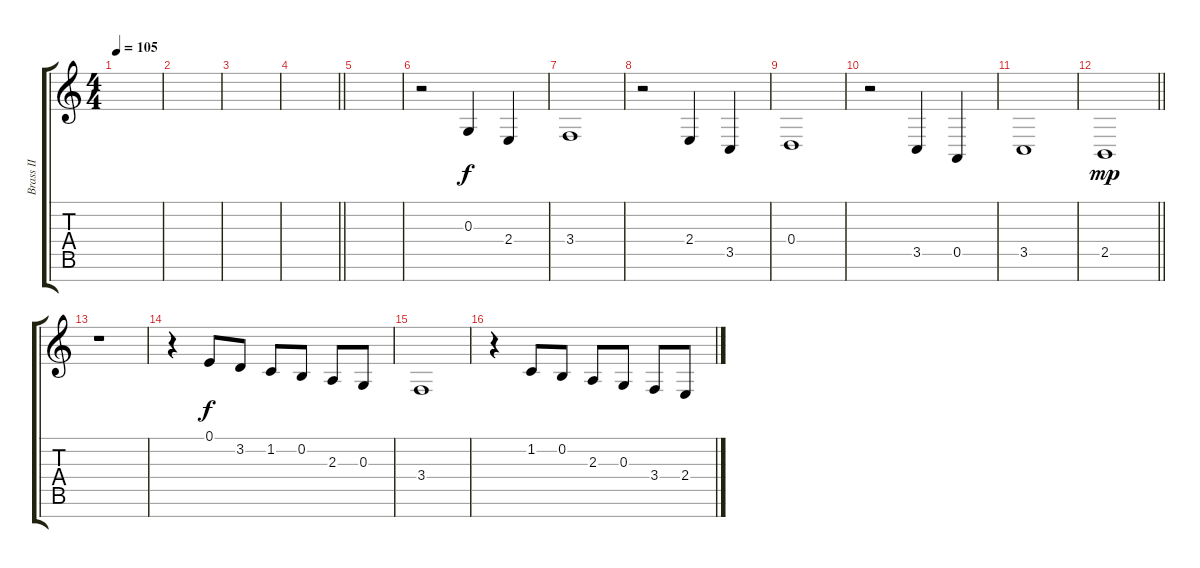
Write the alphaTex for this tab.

\track ("Brass II" "Brass II") {instrument frenchhorn}
\staff {score tabs}
\tuning (E4 B3 G3 D3 A2 E2 B1) {hide}
\ts (4 4)
\section ("" "")
\tempo 105
\clef g2
\ks c
|
|
|
\barLineRight lightlight
|
\section ("" "")
|
r.2 0.3.4{instrument tuba} 2.4.4 |
3.4.1{volume 5} |
r.2 2.4.4{dy f volume 13} 3.5.4 |
0.4.1{volume 5} |
r.2{volume 13} 3.5.4 0.5.4 |
3.5.1 |
\barLineRight lightlight
2.5.1{dy mp} |
\section ("" "")
r.1{volume 15 instrument frenchhorn} |
r.4 0.1.8{dy f} 3.2.8 1.2.8 0.2.8 2.3.8 0.3.8 |
3.4.1 |
r.4 1.2.8 0.2.8 2.3.8 0.3.8 3.4.8 2.4.8
